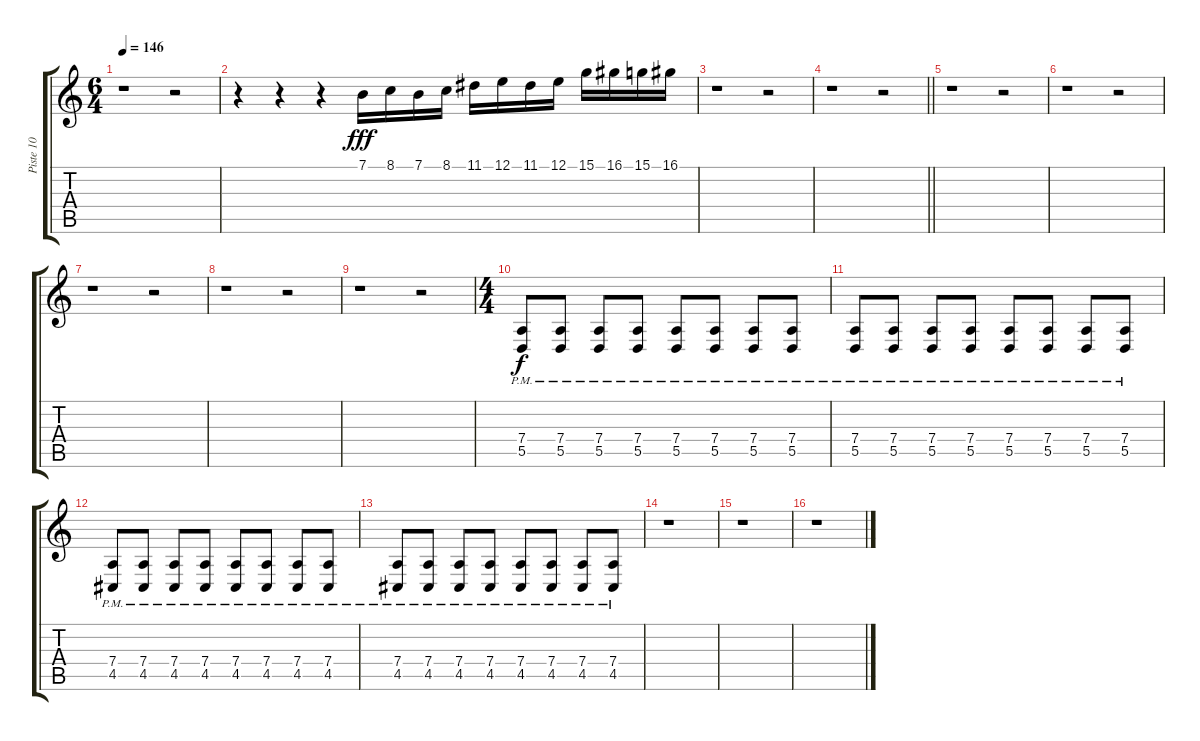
\track ("Piste 10" "Piste 10") {instrument flute}
\staff {score tabs}
\tuning (E4 B3 G3 D3 A2 D2) {hide}
\ts (6 4)
\tempo 146
\clef g2
\ks c
r.1{dy f} r.2 |
r.4 r.4 r.4 7.1.16{dy fff} 8.1.16 7.1.16 8.1.16 11.1.16 12.1.16 11.1.16 12.1.16 15.1.16 16.1.16 15.1.16 16.1.16 |
r.1 r.2 |
\barLineRight lightlight
r.1 r.2 |
\section ("" "")
r.1 r.2 |
r.1 r.2 |
r.1 r.2 |
r.1 r.2 |
r.1 r.2 |
\ts (4 4)
(7.4{pm} 5.5{pm}).8{dy f} (7.4{pm} 5.5{pm}).8 (7.4{pm} 5.5{pm}).8 (7.4{pm} 5.5{pm}).8 (7.4{pm} 5.5{pm}).8 (7.4{pm} 5.5{pm}).8 (7.4{pm} 5.5{pm}).8 (7.4{pm} 5.5{pm}).8 |
(7.4{pm} 5.5{pm}).8 (7.4{pm} 5.5{pm}).8 (7.4{pm} 5.5{pm}).8 (7.4{pm} 5.5{pm}).8 (7.4{pm} 5.5{pm}).8 (7.4{pm} 5.5{pm}).8 (7.4{pm} 5.5{pm}).8 (7.4{pm} 5.5{pm}).8 |
(7.4{pm} 4.5{pm}).8 (7.4{pm} 4.5{pm}).8 (7.4{pm} 4.5{pm}).8 (7.4{pm} 4.5{pm}).8 (7.4{pm} 4.5{pm}).8 (7.4{pm} 4.5{pm}).8 (7.4{pm} 4.5{pm}).8 (7.4{pm} 4.5{pm}).8 |
(7.4{pm} 4.5{pm}).8 (7.4{pm} 4.5{pm}).8 (7.4{pm} 4.5{pm}).8 (7.4{pm} 4.5{pm}).8 (7.4{pm} 4.5{pm}).8 (7.4{pm} 4.5{pm}).8 (7.4{pm} 4.5{pm}).8 (7.4{pm} 4.5{pm}).8 |
r.1 |
r.1 |
r.1
